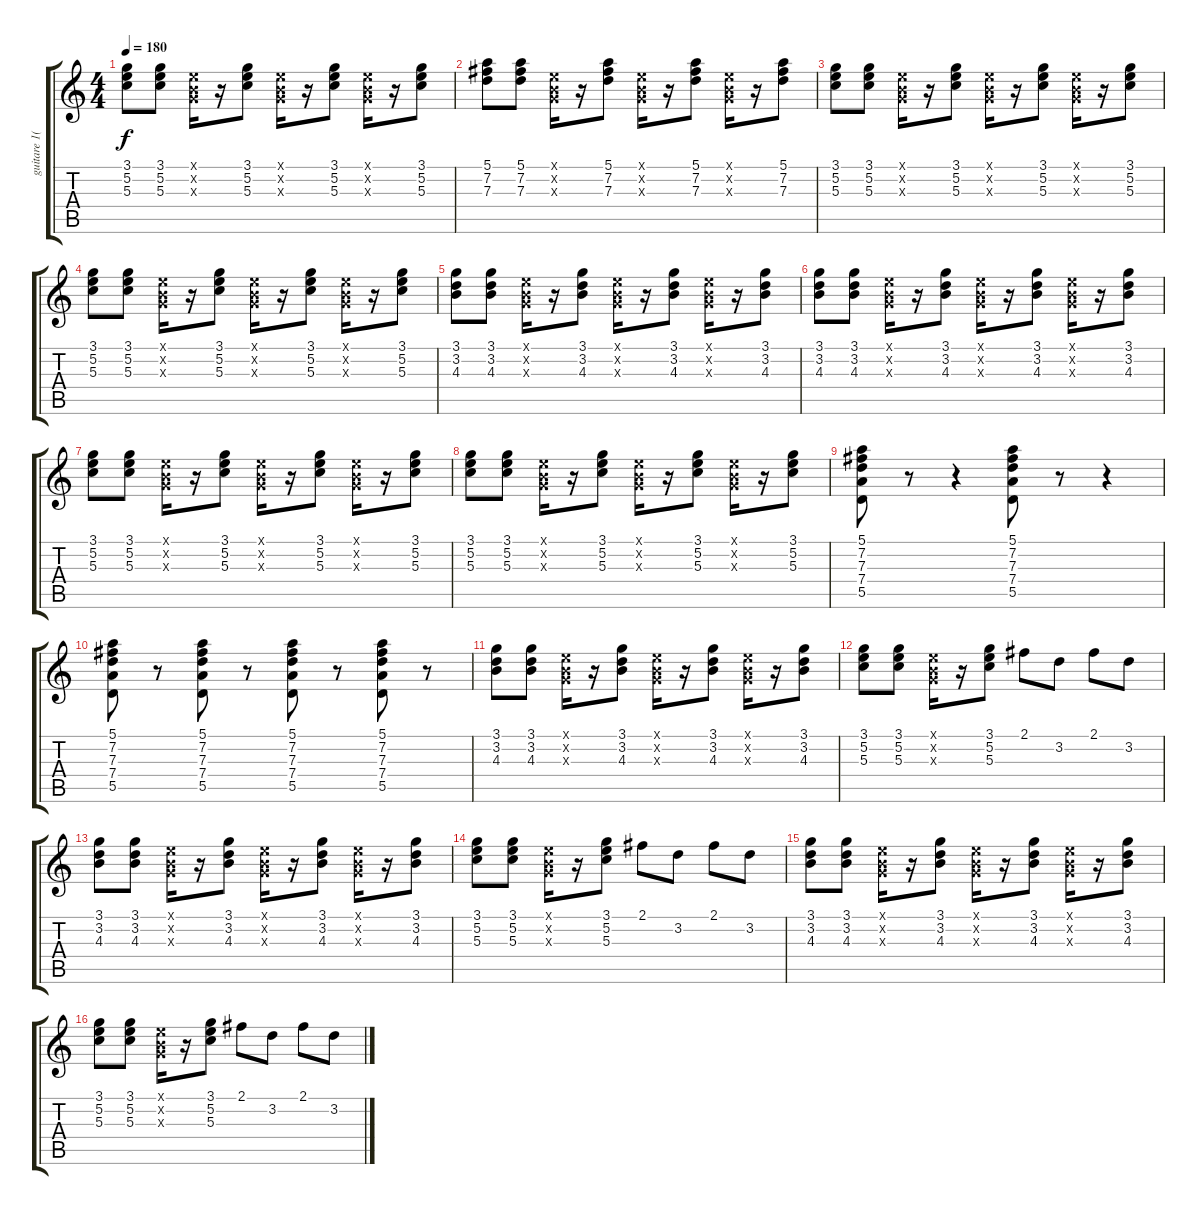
\track ("guitare 1(lint)" "guitare 1(") {instrument overdrivenguitar}
\staff {score tabs}
\tuning (E4 B3 G3 D3 A2 E2) {hide}
\ts (4 4)
\tempo 180
\clef g2
\ks c
(3.1 5.2 5.3).8{dy f} (3.1 5.2 5.3).8 (0.1{x} 0.2{x} 0.3{x}).16 r.16 (3.1 5.2 5.3).8 (0.1{x} 0.2{x} 0.3{x}).16 r.16 (3.1 5.2 5.3).8 (0.1{x} 0.2{x} 0.3{x}).16 r.16 (3.1 5.2 5.3).8 |
(5.1 7.2 7.3).8 (5.1 7.2 7.3).8 (0.1{x} 0.2{x} 0.3{x}).16 r.16 (5.1 7.2 7.3).8 (0.1{x} 0.2{x} 0.3{x}).16 r.16 (5.1 7.2 7.3).8 (0.1{x} 0.2{x} 0.3{x}).16 r.16 (5.1 7.2 7.3).8 |
(3.1 5.2 5.3).8 (3.1 5.2 5.3).8 (0.1{x} 0.2{x} 0.3{x}).16 r.16 (3.1 5.2 5.3).8 (0.1{x} 0.2{x} 0.3{x}).16 r.16 (3.1 5.2 5.3).8 (0.1{x} 0.2{x} 0.3{x}).16 r.16 (3.1 5.2 5.3).8 |
(3.1 5.2 5.3).8 (3.1 5.2 5.3).8 (0.1{x} 0.2{x} 0.3{x}).16 r.16 (3.1 5.2 5.3).8 (0.1{x} 0.2{x} 0.3{x}).16 r.16 (3.1 5.2 5.3).8 (0.1{x} 0.2{x} 0.3{x}).16 r.16 (3.1 5.2 5.3).8 |
(3.1 3.2 4.3).8 (3.1 3.2 4.3).8 (0.1{x} 0.2{x} 0.3{x}).16 r.16 (3.1 3.2 4.3).8 (0.1{x} 0.2{x} 0.3{x}).16 r.16 (3.1 3.2 4.3).8 (0.1{x} 0.2{x} 0.3{x}).16 r.16 (3.1 3.2 4.3).8 |
(3.1 3.2 4.3).8 (3.1 3.2 4.3).8 (0.1{x} 0.2{x} 0.3{x}).16 r.16 (3.1 3.2 4.3).8 (0.1{x} 0.2{x} 0.3{x}).16 r.16 (3.1 3.2 4.3).8 (0.1{x} 0.2{x} 0.3{x}).16 r.16 (3.1 3.2 4.3).8 |
(3.1 5.2 5.3).8 (3.1 5.2 5.3).8 (0.1{x} 0.2{x} 0.3{x}).16 r.16 (3.1 5.2 5.3).8 (0.1{x} 0.2{x} 0.3{x}).16 r.16 (3.1 5.2 5.3).8 (0.1{x} 0.2{x} 0.3{x}).16 r.16 (3.1 5.2 5.3).8 |
(3.1 5.2 5.3).8 (3.1 5.2 5.3).8 (0.1{x} 0.2{x} 0.3{x}).16 r.16 (3.1 5.2 5.3).8 (0.1{x} 0.2{x} 0.3{x}).16 r.16 (3.1 5.2 5.3).8 (0.1{x} 0.2{x} 0.3{x}).16 r.16 (3.1 5.2 5.3).8 |
(5.1 7.2 7.3 7.4 5.5).8 r.8 r.4 (5.1 7.2 7.3 7.4 5.5).8 r.8 r.4 |
(5.1 7.2 7.3 7.4 5.5).8 r.8 (5.1 7.2 7.3 7.4 5.5).8 r.8 (5.1 7.2 7.3 7.4 5.5).8 r.8 (5.1 7.2 7.3 7.4 5.5).8 r.8 |
(3.1 3.2 4.3).8 (3.1 3.2 4.3).8 (0.1{x} 0.2{x} 0.3{x}).16 r.16 (3.1 3.2 4.3).8 (0.1{x} 0.2{x} 0.3{x}).16 r.16 (3.1 3.2 4.3).8 (0.1{x} 0.2{x} 0.3{x}).16 r.16 (3.1 3.2 4.3).8 |
(3.1 5.2 5.3).8 (3.1 5.2 5.3).8 (0.1{x} 0.2{x} 0.3{x}).16 r.16 (3.1 5.2 5.3).8 2.1.8 3.2.8 2.1.8 3.2.8 |
(3.1 3.2 4.3).8 (3.1 3.2 4.3).8 (0.1{x} 0.2{x} 0.3{x}).16 r.16 (3.1 3.2 4.3).8 (0.1{x} 0.2{x} 0.3{x}).16 r.16 (3.1 3.2 4.3).8 (0.1{x} 0.2{x} 0.3{x}).16 r.16 (3.1 3.2 4.3).8 |
(3.1 5.2 5.3).8 (3.1 5.2 5.3).8 (0.1{x} 0.2{x} 0.3{x}).16 r.16 (3.1 5.2 5.3).8 2.1.8 3.2.8 2.1.8 3.2.8 |
(3.1 3.2 4.3).8 (3.1 3.2 4.3).8 (0.1{x} 0.2{x} 0.3{x}).16 r.16 (3.1 3.2 4.3).8 (0.1{x} 0.2{x} 0.3{x}).16 r.16 (3.1 3.2 4.3).8 (0.1{x} 0.2{x} 0.3{x}).16 r.16 (3.1 3.2 4.3).8 |
(3.1 5.2 5.3).8 (3.1 5.2 5.3).8 (0.1{x} 0.2{x} 0.3{x}).16 r.16 (3.1 5.2 5.3).8 2.1.8 3.2.8 2.1.8 3.2.8
